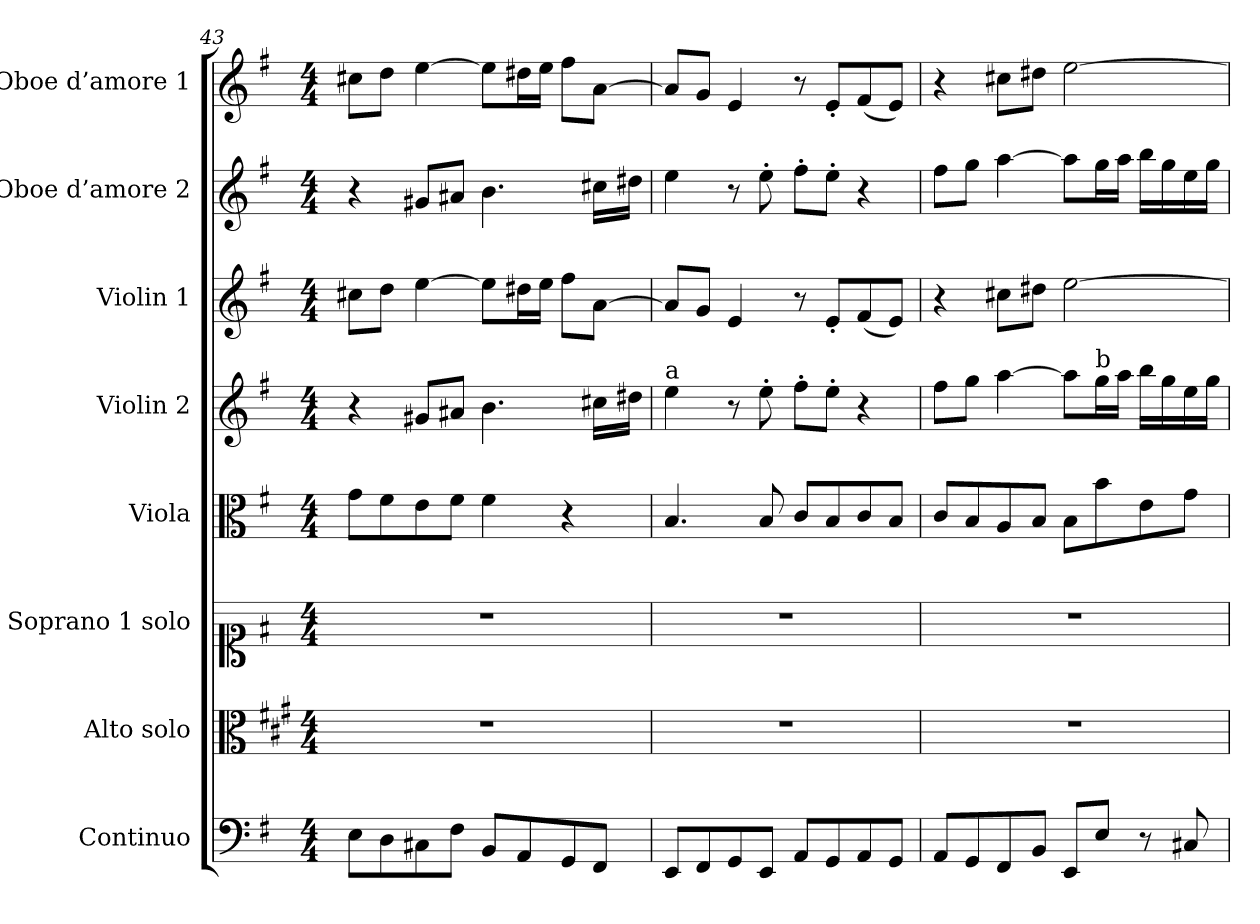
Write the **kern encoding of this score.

**kern	**kern	**kern	**kern	**kern	**kern	**kern	**kern
*part8	*part7	*part6	*part5	*part4	*part3	*part2	*part1
*staff8	*staff7	*staff6	*staff5	*staff4	*staff3	*staff2	*staff1
*I"Continuo	*I"Alto solo	*I"Soprano 1 solo	*I"Viola	*I"Violin 2	*I"Violin 1	*I"Oboe d’amore 2	*I"Oboe d’amore 1
*I'Cont	*I'A solo	*I'S 1 solo	*I'Vla	*I'Vln 2	*I'Vln 1	*I'Ob d’a 2	*I'Ob d'a 1
*clefF4	*clefC3	*clefC1	*clefC3	*clefG2	*clefG2	*clefG2	*clefG2
*	*ITrd1c2	*ITrd-7c-12	*	*	*	*	*
*k[f#]	*k[f#]	*k[f#]	*k[f#]	*k[f#]	*k[f#]	*k[f#]	*k[f#]
*M4/4	*M4/4	*M4/4	*M4/4	*M4/4	*M4/4	*M4/4	*M4/4
=43	=43	=43	=43	=43	=43	=43	=43
8E\L	1r	1r	8g\L	4r	8cc#X\L	4r	8cc#X\L
8D\	.	.	8f#\	.	8dd\J	.	8dd\J
8C#X\	.	.	8e\	8g#X/L	[4ee\	8g#X/L	[4ee\
8F#\J	.	.	8f#\J	8a#X/J	.	8a#X/J	.
8BB/L	.	.	4f#\	4.b\	8ee\L]	4.b\	8ee\L]
8AA/	.	.	.	.	16dd#X\L	.	16dd#X\L
.	.	.	.	.	16ee\JJ	.	16ee\JJ
8GG/	.	.	4r	.	8ff#\L	.	8ff#\L
8FF#/J	.	.	.	16cc#X\LL	[8a\J	16cc#X\LL	[8a\J
.	.	.	.	16dd#X\JJ	.	16dd#X\JJ	.
!!LO:PB:g=z
=44	=44	=44	=44	=44	=44	=44	=44
!	!	!	!	!LO:TX:a:t=a	!	!	!
8EE/L	1r	1r	4.B/	4ee\	8a/L]	4ee\	8a/L]
8FF#/	.	.	.	.	8g/J	.	8g/J
8GG/	.	.	.	8r	4e/	8r	4e/
8EE/J	.	.	8B/	8ee'\	.	8ee'\	.
8AA/L	.	.	8c/L	8ff#'\L	8r	8ff#'\L	8r
8GG/	.	.	8B/	8ee'\J	8e'/L	8ee'\J	8e'/L
8AA/	.	.	8c/	4r	(8f#/	4r	(8f#/
8GG/J	.	.	8B/J	.	8e/J)	.	8e/J)
=45	=45	=45	=45	=45	=45	=45	=45
8AA/L	1r	1r	8c/L	8ff#\L	4r	8ff#\L	4r
8GG/	.	.	8B/	8gg\J	.	8gg\J	.
8FF#/	.	.	8A/	[4aa\	8cc#X\L	[4aa\	8cc#X\L
8BB/J	.	.	8B/J	.	8dd#X\J	.	8dd#X\J
8EE/L	.	.	8B\L	8aa\L]	[2ee\	8aa\L]	[2ee\
!	!	!	!	!LO:TX:a:t=b	!	!	!
8E/J	.	.	8b\	16gg\L	.	16gg\L	.
.	.	.	.	16aa\JJ	.	16aa\JJ	.
8r	.	.	8e\	16bb\LL	.	16bb\LL	.
.	.	.	.	16gg\	.	16gg\	.
8C#X/	.	.	8g\J	16ee\	.	16ee\	.
.	.	.	.	16gg\JJ	.	16gg\JJ	.
=	=	=	=	=	=	=	=
*-	*-	*-	*-	*-	*-	*-	*-
